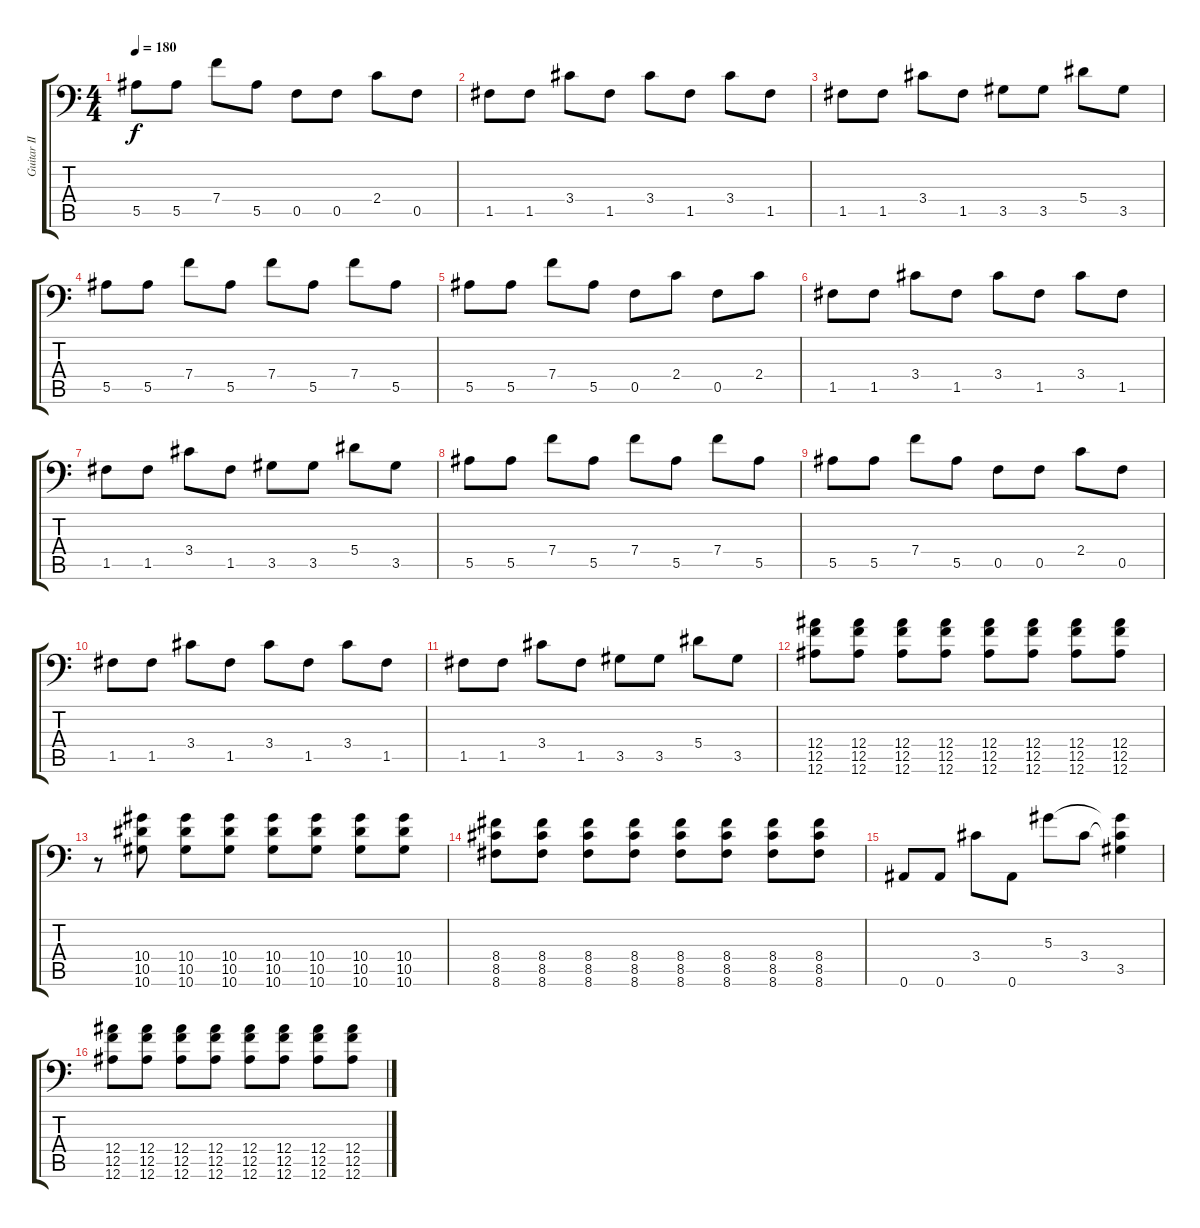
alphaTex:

\track ("Guitar II" "Guitar II") {instrument distortionguitar}
\staff {score tabs}
\tuning (C4 G3 Eb3 Bb2 F2 Bb1) {hide}
\ts (4 4)
\tempo 180
\clef f4
\ks c
5.5.8{dy f} 5.5.8 7.4.8 5.5.8 0.5.8 0.5.8 2.4.8 0.5.8 |
1.5.8 1.5.8 3.4.8 1.5.8 3.4.8 1.5.8 3.4.8 1.5.8 |
1.5.8 1.5.8 3.4.8 1.5.8 3.5.8 3.5.8 5.4.8 3.5.8 |
5.5.8 5.5.8 7.4.8 5.5.8 7.4.8 5.5.8 7.4.8 5.5.8 |
5.5.8 5.5.8 7.4.8 5.5.8 0.5.8 2.4.8 0.5.8 2.4.8 |
1.5.8 1.5.8 3.4.8 1.5.8 3.4.8 1.5.8 3.4.8 1.5.8 |
1.5.8 1.5.8 3.4.8 1.5.8 3.5.8 3.5.8 5.4.8 3.5.8 |
5.5.8 5.5.8 7.4.8 5.5.8 7.4.8 5.5.8 7.4.8 5.5.8 |
5.5.8 5.5.8 7.4.8 5.5.8 0.5.8 0.5.8 2.4.8 0.5.8 |
1.5.8 1.5.8 3.4.8 1.5.8 3.4.8 1.5.8 3.4.8 1.5.8 |
1.5.8 1.5.8 3.4.8 1.5.8 3.5.8 3.5.8 5.4.8 3.5.8 |
(12.4 12.5 12.6).8 (12.4 12.5 12.6).8 (12.4 12.5 12.6).8 (12.4 12.5 12.6).8 (12.4 12.5 12.6).8 (12.4 12.5 12.6).8 (12.4 12.5 12.6).8 (12.4 12.5 12.6).8 |
r.8 (10.4 10.5 10.6).8 (10.4 10.5 10.6).8 (10.4 10.5 10.6).8 (10.4 10.5 10.6).8 (10.4 10.5 10.6).8 (10.4 10.5 10.6).8 (10.4 10.5 10.6).8 |
(8.4 8.5 8.6).8 (8.4 8.5 8.6).8 (8.4 8.5 8.6).8 (8.4 8.5 8.6).8 (8.4 8.5 8.6).8 (8.4 8.5 8.6).8 (8.4 8.5 8.6).8 (8.4 8.5 8.6).8 |
0.6.8 0.6.8 3.4.8 0.6.8 5.3.8 3.4.8 (5.3{t} 3.4{t} 3.5).4 |
(12.4 12.5 12.6).8 (12.4 12.5 12.6).8 (12.4 12.5 12.6).8 (12.4 12.5 12.6).8 (12.4 12.5 12.6).8 (12.4 12.5 12.6).8 (12.4 12.5 12.6).8 (12.4 12.5 12.6).8
